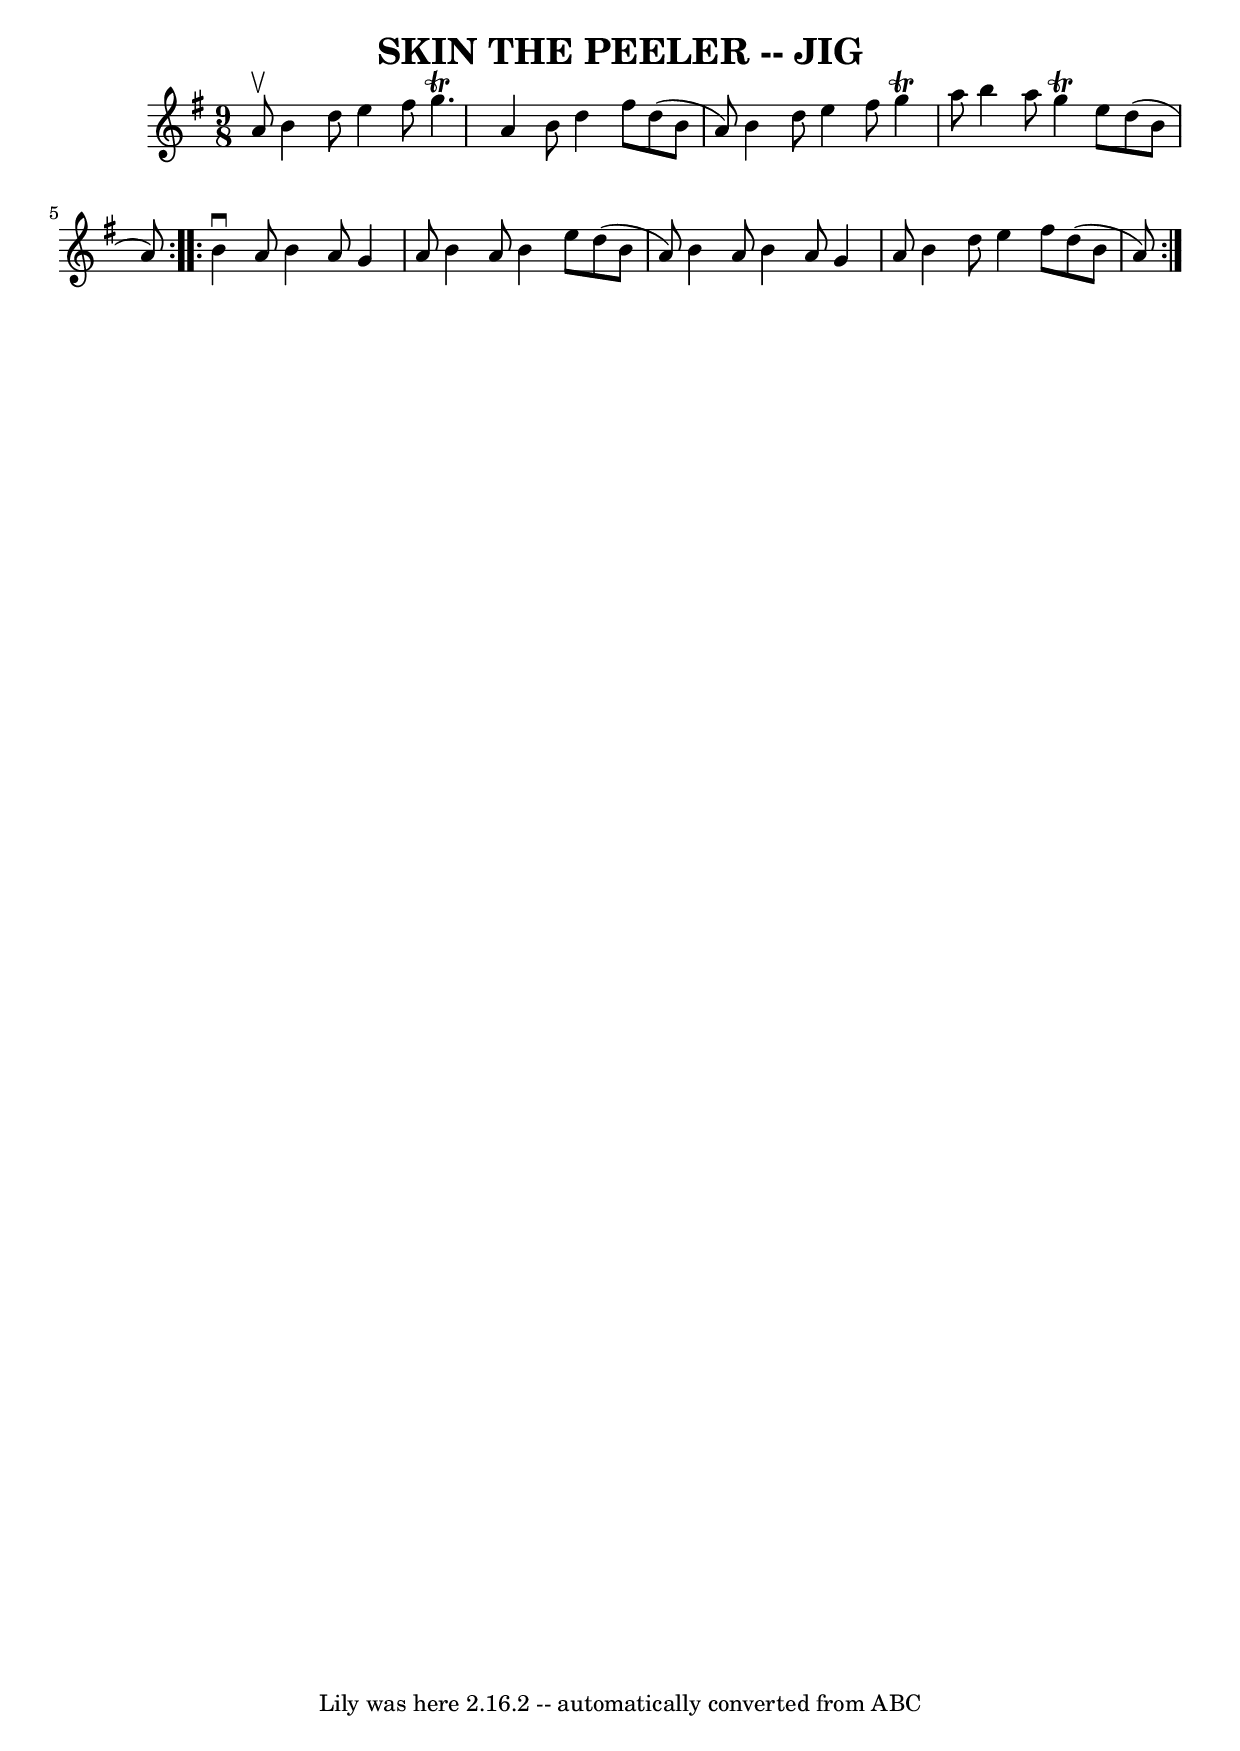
\version "2.16.2"
\include "Mammoth.ily"
\header {
  %% book = "Ryan's Mammoth Collection of Fiddle Tunes"
  crossRefNumber = "1"
  footnotes = ""
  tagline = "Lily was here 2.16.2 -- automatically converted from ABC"
  title = "SKIN THE PEELER -- JIG"

}
voicedefault =  {



  \repeat volta 2 {

    \time 9/8 
    \key g \major
    a'8^\upbow       |
    b'4 d''8 e''4    
    fis''8 g''4.^\trill   |
    a'4 b'8 d''4 fis''8 d''8 (
    b'8 a'8)   |
    b'4 d''8 e''4 fis''8 g''4^\trill   
    a''8    |
    b''4 a''8 g''4^\trill e''8 d''8 (b'8 a'8)   |
    
  } 
  \repeat volta 2 {
    b'4^\downbow a'8 b'4 a'8    
    g'4 a'8    |
    b'4 a'8 b'4 e''8 d''8 (b'8 a'8)   
    |
    b'4 a'8 b'4 a'8 g'4 a'8    |
    b'4 d''8    
    e''4 fis''8 d''8 (b'8 a'8)   
  }   

}

\score{
  <<

    \context Staff="default"
    {
      \voicedefault 
      
    }

  >>
  \layout {
    
  }
  \midi {
  }

}
